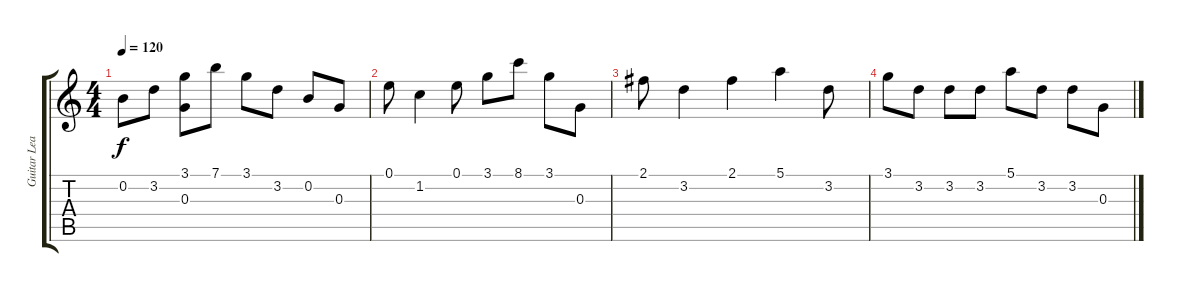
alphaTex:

\track ("Guitar Lead" "Guitar Lea") {instrument acousticguitarsteel}
\staff {score tabs}
\tuning (E4 B3 G3 D3 A2 E2) {hide}
\ts (4 4)
\tempo 120
\clef g2
\ks c
0.2.8{dy f} 3.2.8 (3.1 0.3).8 7.1.8 3.1.8 3.2.8 0.2.8 0.3.8 |
0.1.8 1.2.4 0.1.8 3.1.8 8.1.8 3.1.8 0.3.8 |
2.1.8 3.2.4 2.1.4 5.1.4 3.2.8 |
3.1.8 3.2.8 3.2.8 3.2.8 5.1.8 3.2.8 3.2.8 0.3.8
